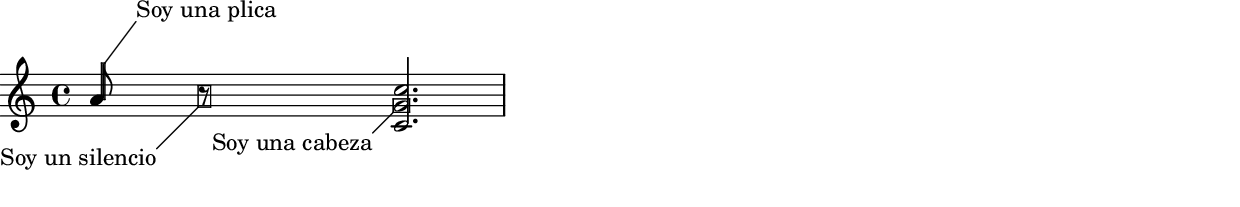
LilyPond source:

%% Generated by lilypond-book
%% Options: [exampleindent=10.16\mm,indent=0\mm,line-width=160\mm,paper-height=845.047\pt,paper-width=597.508\pt,papersize='(cons (* 597.508 pt) (* 845.047 pt)),quote]
\include "lilypond-book-preamble.ly"


% ****************************************************************
% Start cut-&-pastable-section
% ****************************************************************

#(ly:set-option 'eps-box-padding 3.000000)



\paper {
  #(set-paper-size '(cons (* 597.508 pt) (* 845.047 pt)))
  indent = 0\mm
  line-width = 160\mm
  % offset the left padding, also add 1mm as lilypond creates cropped
  % images with a little space on the right
  line-width = #(- line-width (* mm  3.000000) (* mm 1))
  line-width = 160\mm - 2.0 * 10.16\mm
  % offset the left padding, also add 1mm as lilypond creates cropped
  % images with a little space on the right
  line-width = #(- line-width (* mm  3.000000) (* mm 1))
}

\layout {
  
}




% ****************************************************************
% ly snippet:
% ****************************************************************
\sourcefileline 912
\new Voice \with { \consists Balloon_engraver }
\relative c'' {
  \balloonGrobText #'Stem #'(3 . 4) \markup { "Soy una plica" }
  a8
  \balloonGrobText #'Rest #'(-4 . -4) \markup { "Soy un silencio" }
  r
  \balloonLengthOn
  <c, g'-\balloonText #'(-2 . -2) \markup { "Soy una cabeza" } c>2.
}


% ****************************************************************
% end ly snippet
% ****************************************************************
